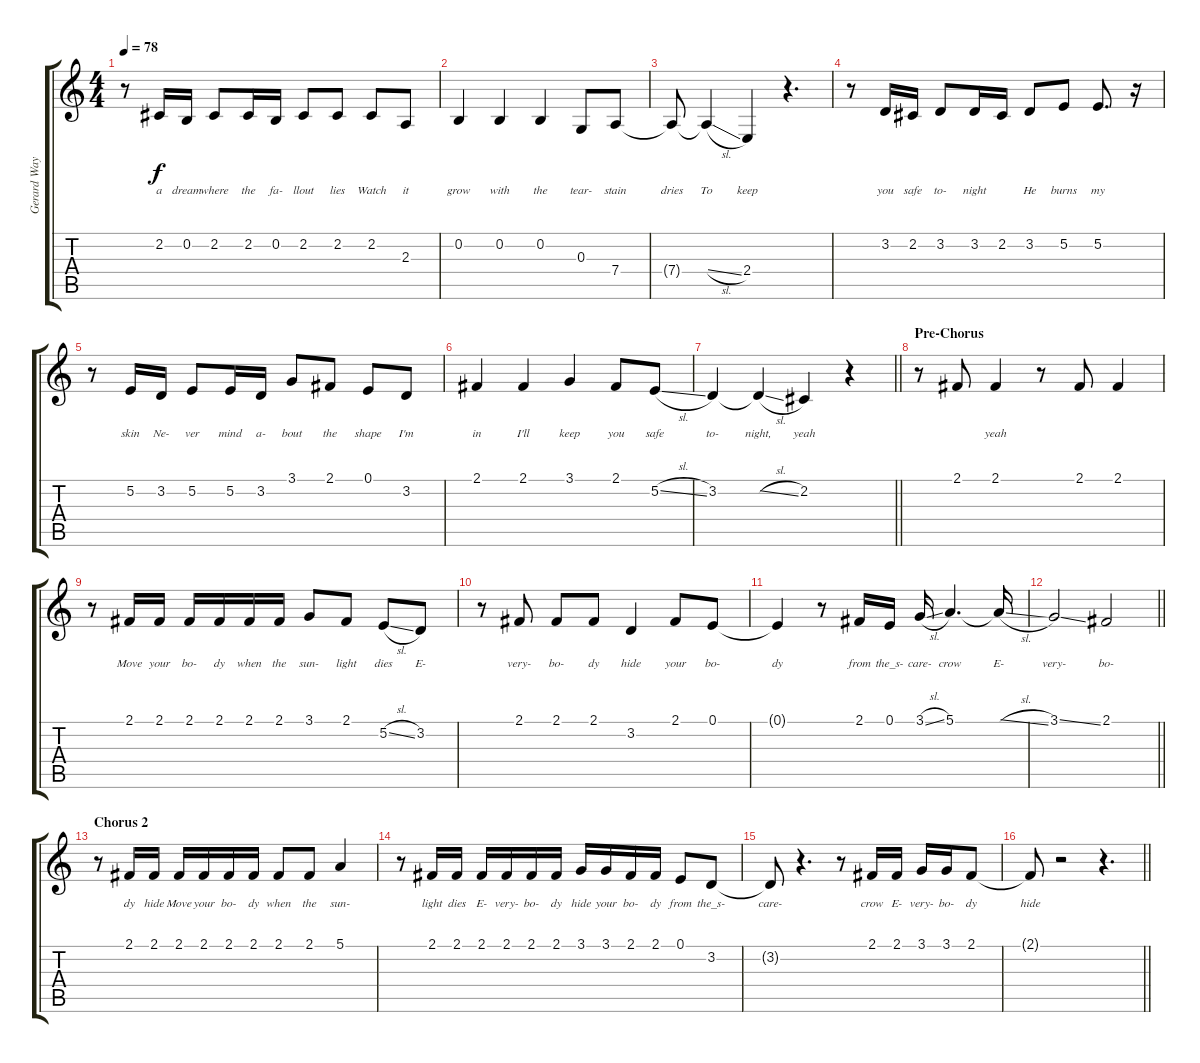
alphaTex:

\track ("Gerard Way [Vocals]" "Gerard Way") {instrument clarinet}
\staff {score tabs}
\tuning (E4 B3 G3 D3 A2 E2) {hide}
\ts (4 4)
\tempo 78
\clef g2
\ks c
r.8{dy f} 2.2.16{lyrics (0 "a") lyrics (1 "") lyrics (2 "") lyrics (3 "") lyrics (4 "")} 0.2.16{lyrics (0 "dream") lyrics (1 "") lyrics (2 "") lyrics (3 "") lyrics (4 "")} 2.2.8{lyrics (0 "where") lyrics (1 "") lyrics (2 "") lyrics (3 "") lyrics (4 "")} 2.2.16{lyrics (0 "the") lyrics (1 "") lyrics (2 "") lyrics (3 "") lyrics (4 "")} 0.2.16{lyrics (0 "fa-") lyrics (1 "") lyrics (2 "") lyrics (3 "") lyrics (4 "")} 2.2.8{lyrics (0 "llout") lyrics (1 "") lyrics (2 "") lyrics (3 "") lyrics (4 "")} 2.2.8{lyrics (0 "lies") lyrics (1 "") lyrics (2 "") lyrics (3 "") lyrics (4 "")} 2.2.8{lyrics (0 "Watch") lyrics (1 "") lyrics (2 "") lyrics (3 "") lyrics (4 "")} 2.3.8{lyrics (0 "it") lyrics (1 "") lyrics (2 "") lyrics (3 "") lyrics (4 "")} |
0.2.4{lyrics (0 "grow") lyrics (1 "") lyrics (2 "") lyrics (3 "") lyrics (4 "")} 0.2.4{lyrics (0 "with") lyrics (1 "") lyrics (2 "") lyrics (3 "") lyrics (4 "")} 0.2.4{lyrics (0 "the") lyrics (1 "") lyrics (2 "") lyrics (3 "") lyrics (4 "")} 0.3.8{lyrics (0 "tear-") lyrics (1 "") lyrics (2 "") lyrics (3 "") lyrics (4 "")} 7.4.8{lyrics (0 "stain") lyrics (1 "") lyrics (2 "") lyrics (3 "") lyrics (4 "")} |
7.4{t}.8{lyrics (0 "dries") lyrics (1 "") lyrics (2 "") lyrics (3 "") lyrics (4 "")} 7.4{sl t}.4{lyrics (0 "To") lyrics (1 "") lyrics (2 "") lyrics (3 "") lyrics (4 "")} 2.4.4{lyrics (0 "keep") lyrics (1 "") lyrics (2 "") lyrics (3 "") lyrics (4 "")} r.4{d} |
r.8 3.2.16{lyrics (0 "you") lyrics (1 "") lyrics (2 "") lyrics (3 "") lyrics (4 "")} 2.2.16{lyrics (0 "safe") lyrics (1 "") lyrics (2 "") lyrics (3 "") lyrics (4 "")} 3.2.8{lyrics (0 "to-") lyrics (1 "") lyrics (2 "") lyrics (3 "") lyrics (4 "")} 3.2.16{lyrics (0 "night") lyrics (1 "") lyrics (2 "") lyrics (3 "") lyrics (4 "")} 2.2.16{lyrics (0 "") lyrics (1 "") lyrics (2 "") lyrics (3 "") lyrics (4 "")} 3.2.8{lyrics (0 "He") lyrics (1 "") lyrics (2 "") lyrics (3 "") lyrics (4 "")} 5.2.8{lyrics (0 "burns") lyrics (1 "") lyrics (2 "") lyrics (3 "") lyrics (4 "")} 5.2.8{d lyrics (0 "my") lyrics (1 "") lyrics (2 "") lyrics (3 "") lyrics (4 "")} r.16 |
r.8 5.2.16{lyrics (0 "skin") lyrics (1 "") lyrics (2 "") lyrics (3 "") lyrics (4 "")} 3.2.16{lyrics (0 "Ne-") lyrics (1 "") lyrics (2 "") lyrics (3 "") lyrics (4 "")} 5.2.8{lyrics (0 "ver") lyrics (1 "") lyrics (2 "") lyrics (3 "") lyrics (4 "")} 5.2.16{lyrics (0 "mind") lyrics (1 "") lyrics (2 "") lyrics (3 "") lyrics (4 "")} 3.2.16{lyrics (0 "a-") lyrics (1 "") lyrics (2 "") lyrics (3 "") lyrics (4 "")} 3.1.8{lyrics (0 "bout") lyrics (1 "") lyrics (2 "") lyrics (3 "") lyrics (4 "")} 2.1.8{lyrics (0 "the") lyrics (1 "") lyrics (2 "") lyrics (3 "") lyrics (4 "")} 0.1.8{lyrics (0 "shape") lyrics (1 "") lyrics (2 "") lyrics (3 "") lyrics (4 "")} 3.2.8{lyrics (0 "I'm") lyrics (1 "") lyrics (2 "") lyrics (3 "") lyrics (4 "")} |
2.1.4{lyrics (0 "in") lyrics (1 "") lyrics (2 "") lyrics (3 "") lyrics (4 "")} 2.1.4{lyrics (0 "I'll") lyrics (1 "") lyrics (2 "") lyrics (3 "") lyrics (4 "")} 3.1.4{lyrics (0 "keep") lyrics (1 "") lyrics (2 "") lyrics (3 "") lyrics (4 "")} 2.1.8{lyrics (0 "you") lyrics (1 "") lyrics (2 "") lyrics (3 "") lyrics (4 "")} 5.2{sl}.8{lyrics (0 "safe") lyrics (1 "") lyrics (2 "") lyrics (3 "") lyrics (4 "")} |
\barLineRight lightlight
3.2.4{lyrics (0 "to-") lyrics (1 "") lyrics (2 "") lyrics (3 "") lyrics (4 "")} 3.2{sl t}.4{lyrics (0 "night,") lyrics (1 "") lyrics (2 "") lyrics (3 "") lyrics (4 "")} 2.2.4{lyrics (0 "yeah") lyrics (1 "") lyrics (2 "") lyrics (3 "") lyrics (4 "")} r.4 |
\section ("" "Pre-Chorus")
r.8 2.1.8{lyrics (0 "") lyrics (1 "") lyrics (2 "") lyrics (3 "") lyrics (4 "") instrument clarinet} 2.1.4{lyrics (0 "yeah") lyrics (1 "") lyrics (2 "") lyrics (3 "") lyrics (4 "")} r.8 2.1.8{lyrics (0 "") lyrics (1 "") lyrics (2 "") lyrics (3 "") lyrics (4 "")} 2.1.4{lyrics (0 "") lyrics (1 "") lyrics (2 "") lyrics (3 "") lyrics (4 "")} |
r.8 2.1.16{lyrics (0 "Move") lyrics (1 "") lyrics (2 "") lyrics (3 "") lyrics (4 "")} 2.1.16{lyrics (0 "your") lyrics (1 "") lyrics (2 "") lyrics (3 "") lyrics (4 "")} 2.1.16{lyrics (0 "bo-") lyrics (1 "") lyrics (2 "") lyrics (3 "") lyrics (4 "")} 2.1.16{lyrics (0 "dy") lyrics (1 "") lyrics (2 "") lyrics (3 "") lyrics (4 "")} 2.1.16{lyrics (0 "when") lyrics (1 "") lyrics (2 "") lyrics (3 "") lyrics (4 "")} 2.1.16{lyrics (0 "the") lyrics (1 "") lyrics (2 "") lyrics (3 "") lyrics (4 "")} 3.1.8{lyrics (0 "sun-") lyrics (1 "") lyrics (2 "") lyrics (3 "") lyrics (4 "")} 2.1.8{lyrics (0 "light") lyrics (1 "") lyrics (2 "") lyrics (3 "") lyrics (4 "")} 5.2{sl}.8{lyrics (0 "dies") lyrics (1 "") lyrics (2 "") lyrics (3 "") lyrics (4 "")} 3.2.8{lyrics (0 "E-") lyrics (1 "") lyrics (2 "") lyrics (3 "") lyrics (4 "")} |
r.8 2.1.8{lyrics (0 "very-") lyrics (1 "") lyrics (2 "") lyrics (3 "") lyrics (4 "")} 2.1.8{lyrics (0 "bo-") lyrics (1 "") lyrics (2 "") lyrics (3 "") lyrics (4 "")} 2.1.8{lyrics (0 "dy") lyrics (1 "") lyrics (2 "") lyrics (3 "") lyrics (4 "")} 3.2.4{lyrics (0 "hide") lyrics (1 "") lyrics (2 "") lyrics (3 "") lyrics (4 "")} 2.1.8{lyrics (0 "your") lyrics (1 "") lyrics (2 "") lyrics (3 "") lyrics (4 "")} 0.1.8{lyrics (0 "bo-") lyrics (1 "") lyrics (2 "") lyrics (3 "") lyrics (4 "")} |
0.1{t}.4{lyrics (0 "dy") lyrics (1 "") lyrics (2 "") lyrics (3 "") lyrics (4 "")} r.8 2.1.16{lyrics (0 "from") lyrics (1 "") lyrics (2 "") lyrics (3 "") lyrics (4 "")} 0.1.16{lyrics (0 "the_s-") lyrics (1 "") lyrics (2 "") lyrics (3 "") lyrics (4 "")} 3.1{sl}.16{lyrics (0 "care-") lyrics (1 "") lyrics (2 "") lyrics (3 "") lyrics (4 "")} 5.1.4{d lyrics (0 "crow") lyrics (1 "") lyrics (2 "") lyrics (3 "") lyrics (4 "")} 5.1{sl t}.16{lyrics (0 "E-") lyrics (1 "") lyrics (2 "") lyrics (3 "") lyrics (4 "")} |
\barLineRight lightlight
3.1{ss}.2{lyrics (0 "very-") lyrics (1 "") lyrics (2 "") lyrics (3 "") lyrics (4 "")} 2.1.2{lyrics (0 "bo-") lyrics (1 "") lyrics (2 "") lyrics (3 "") lyrics (4 "")} |
\section ("" "Chorus 2")
r.8 2.1.16{lyrics (0 "dy") lyrics (1 "") lyrics (2 "") lyrics (3 "") lyrics (4 "")} 2.1.16{lyrics (0 "hide") lyrics (1 "") lyrics (2 "") lyrics (3 "") lyrics (4 "")} 2.1.16{lyrics (0 "Move") lyrics (1 "") lyrics (2 "") lyrics (3 "") lyrics (4 "")} 2.1.16{lyrics (0 "your") lyrics (1 "") lyrics (2 "") lyrics (3 "") lyrics (4 "")} 2.1.16{lyrics (0 "bo-") lyrics (1 "") lyrics (2 "") lyrics (3 "") lyrics (4 "")} 2.1.16{lyrics (0 "dy") lyrics (1 "") lyrics (2 "") lyrics (3 "") lyrics (4 "")} 2.1.8{lyrics (0 "when") lyrics (1 "") lyrics (2 "") lyrics (3 "") lyrics (4 "")} 2.1.8{lyrics (0 "the") lyrics (1 "") lyrics (2 "") lyrics (3 "") lyrics (4 "")} 5.1.4{lyrics (0 "sun-") lyrics (1 "") lyrics (2 "") lyrics (3 "") lyrics (4 "")} |
r.8 2.1.16{lyrics (0 "light") lyrics (1 "") lyrics (2 "") lyrics (3 "") lyrics (4 "")} 2.1.16{lyrics (0 "dies") lyrics (1 "") lyrics (2 "") lyrics (3 "") lyrics (4 "")} 2.1.16{lyrics (0 "E-") lyrics (1 "") lyrics (2 "") lyrics (3 "") lyrics (4 "")} 2.1.16{lyrics (0 "very-") lyrics (1 "") lyrics (2 "") lyrics (3 "") lyrics (4 "")} 2.1.16{lyrics (0 "bo-") lyrics (1 "") lyrics (2 "") lyrics (3 "") lyrics (4 "")} 2.1.16{lyrics (0 "dy") lyrics (1 "") lyrics (2 "") lyrics (3 "") lyrics (4 "")} 3.1.16{lyrics (0 "hide") lyrics (1 "") lyrics (2 "") lyrics (3 "") lyrics (4 "")} 3.1.16{lyrics (0 "your") lyrics (1 "") lyrics (2 "") lyrics (3 "") lyrics (4 "")} 2.1.16{lyrics (0 "bo-") lyrics (1 "") lyrics (2 "") lyrics (3 "") lyrics (4 "")} 2.1.16{lyrics (0 "dy") lyrics (1 "") lyrics (2 "") lyrics (3 "") lyrics (4 "")} 0.1.8{lyrics (0 "from") lyrics (1 "") lyrics (2 "") lyrics (3 "") lyrics (4 "")} 3.2.8{lyrics (0 "the_s-") lyrics (1 "") lyrics (2 "") lyrics (3 "") lyrics (4 "")} |
3.2{t}.8{lyrics (0 "care-") lyrics (1 "") lyrics (2 "") lyrics (3 "") lyrics (4 "")} r.4{d} r.8 2.1.16{lyrics (0 "crow") lyrics (1 "") lyrics (2 "") lyrics (3 "") lyrics (4 "")} 2.1.16{lyrics (0 "E-") lyrics (1 "") lyrics (2 "") lyrics (3 "") lyrics (4 "")} 3.1.16{lyrics (0 "very-") lyrics (1 "") lyrics (2 "") lyrics (3 "") lyrics (4 "")} 3.1.16{lyrics (0 "bo-") lyrics (1 "") lyrics (2 "") lyrics (3 "") lyrics (4 "")} 2.1.8{lyrics (0 "dy") lyrics (1 "") lyrics (2 "") lyrics (3 "") lyrics (4 "")} |
\barLineRight lightlight
2.1{t}.8{lyrics (0 "hide") lyrics (1 "") lyrics (2 "") lyrics (3 "") lyrics (4 "")} r.2 r.4{d}
